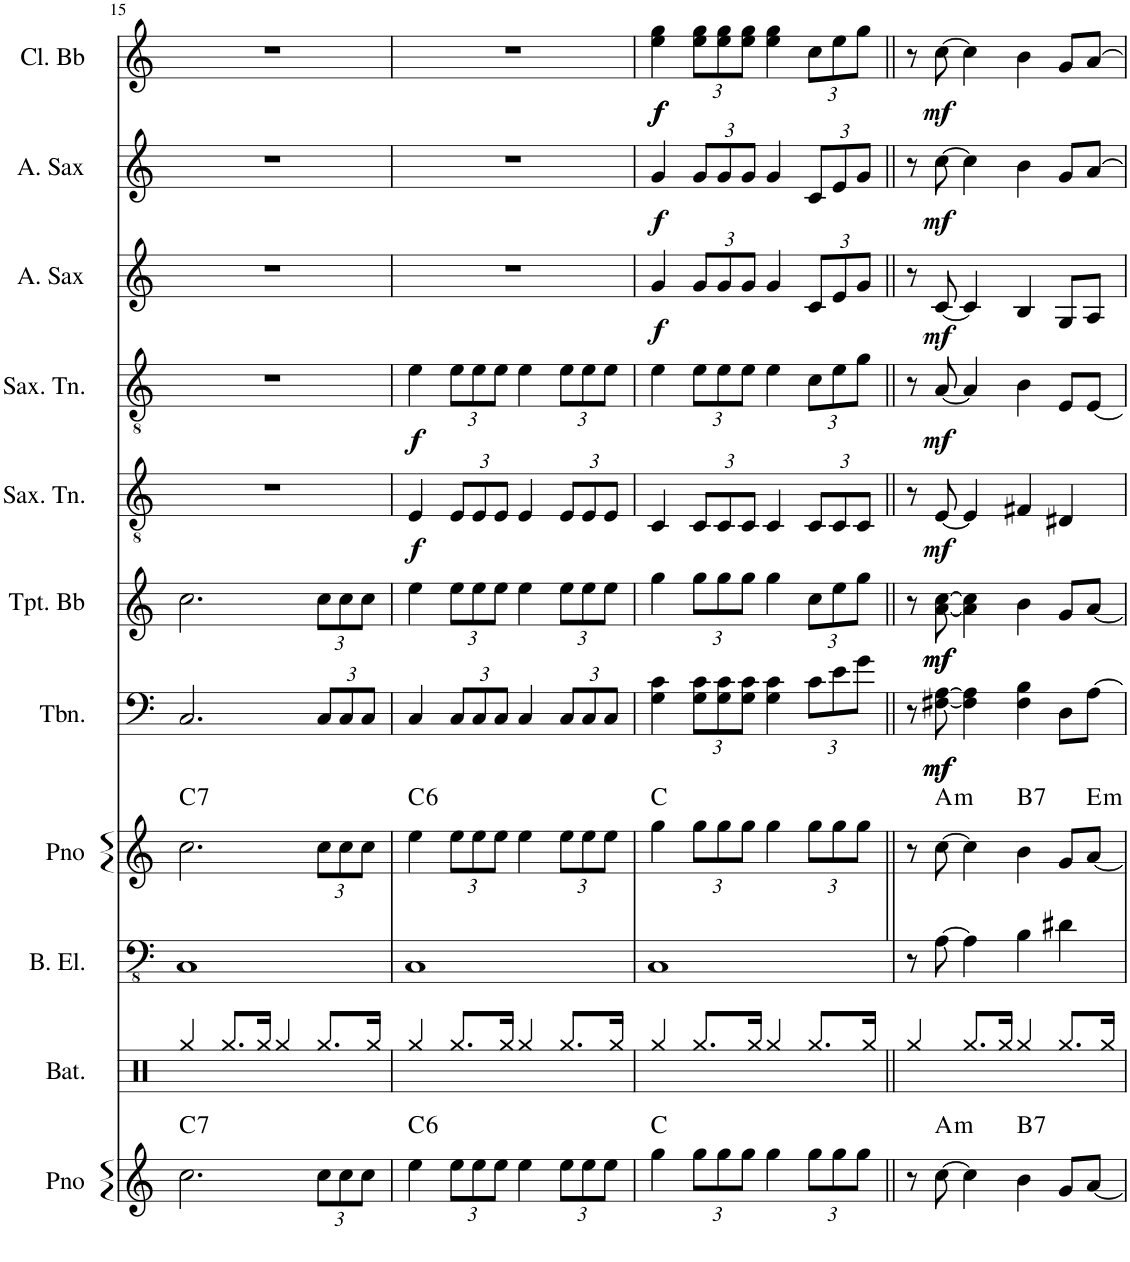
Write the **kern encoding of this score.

**kern	**kern	**kern	**kern	**harte	**kern	**dynam	**kern	**dynam	**kern	**dynam	**kern	**dynam	**kern	**dynam	**kern	**dynam	**kern	**dynam
*part11	*part10	*part9	*part8	*part8	*part7	*part7	*part6	*part6	*part5	*part5	*part4	*part4	*part3	*part3	*part2	*part2	*part1	*part1
*staff11	*staff10	*staff9	*staff8	*	*staff7	*staff7	*staff6	*staff6	*staff5	*staff5	*staff4	*staff4	*staff3	*staff3	*staff2	*staff2	*staff1	*staff1
*I"Piano	*I"Bateria	*I"Baixo elétrico	*I"Piano	*	*I"Trombone	*	*I"Trompete Bb	*	*I"Saxofone Tenor	*	*I"Saxofone Tenor	*	*I"Saxofone Alto	*	*I"Saxofone Alto	*	*I"Clarineta Bb	*
*I'Pno	*I'Bat.	*I'B. El.	*I'Pno	*	*I'Tbn.	*	*I'Tpt. Bb	*	*I'Sax. Tn.	*	*I'Sax. Tn.	*	*	*	*	*	*I'Cl. Bb	*
!!LO:PB:g=z
*clefG2	*clefX	*clefFv4	*clefG2	*	*clefF4	*	*clefG2	*	*clefGv2	*	*clefGv2	*	*clefG2	*	*clefG2	*	*clefG2	*
*	*	*	*	*	*	*	*ITrd1c2	*	*ITrd8c14	*	*ITrd8c14	*	*ITrd5c9	*	*ITrd5c9	*	*ITrd1c2	*
*k[]	*k[]	*k[]	*k[]	*	*k[]	*	*k[]	*	*k[]	*	*k[]	*	*k[]	*	*k[]	*	*k[]	*
*M4/4	*M4/4	*M4/4	*M4/4	*	*M4/4	*	*M4/4	*	*M4/4	*	*M4/4	*	*M4/4	*	*M4/4	*	*M4/4	*
=15	=15	=15	=15	=15	=15	=15	=15	=15	=15	=15	=15	=15	=15	=15	=15	=15	=15	=15
!	!	!	!	!LO:H:kt=7	!	!	!	!	!	!	!	!	!	!	!	!	!	!
2.cc\	4Rgg/	1CC	2.cc\	C:7	2.C/	.	2.cc\	.	1r	.	1r	.	1r	.	1r	.	1r	.
.	8.Rgg/L	.	.	.	.	.	.	.	.	.	.	.	.	.	.	.	.	.
.	16Rgg/Jk	.	.	.	.	.	.	.	.	.	.	.	.	.	.	.	.	.
.	4Rgg/	.	.	.	.	.	.	.	.	.	.	.	.	.	.	.	.	.
*Xbrackettup	*	*	*Xbrackettup	*	*Xbrackettup	*	*Xbrackettup	*	*	*	*	*	*	*	*	*	*	*
12cc\L	8.Rgg/L	.	12cc\L	.	12C/L	.	12cc\L	.	.	.	.	.	.	.	.	.	.	.
12cc\	.	.	12cc\	.	12C/	.	12cc\	.	.	.	.	.	.	.	.	.	.	.
12cc\J	.	.	12cc\J	.	12C/J	.	12cc\J	.	.	.	.	.	.	.	.	.	.	.
.	16Rgg/Jk	.	.	.	.	.	.	.	.	.	.	.	.	.	.	.	.	.
=16	=16	=16	=16	=16	=16	=16	=16	=16	=16	=16	=16	=16	=16	=16	=16	=16	=16	=16
!	!	!	!	!LO:H:kt=6	!	!	!	!	!	!LO:DY:b	!	!LO:DY:b	!	!	!	!	!	!
4ee\	4Rgg/	1CC	4ee\	C:maj6	4C/	.	4ee\	.	4E/	f	4e\	f	1r	.	1r	.	1r	.
*	*	*	*	*	*	*	*	*	*Xbrackettup	*	*Xbrackettup	*	*	*	*	*	*	*
12ee\L	8.Rgg/L	.	12ee\L	.	12C/L	.	12ee\L	.	12E/L	.	12e\L	.	.	.	.	.	.	.
12ee\	.	.	12ee\	.	12C/	.	12ee\	.	12E/	.	12e\	.	.	.	.	.	.	.
12ee\J	.	.	12ee\J	.	12C/J	.	12ee\J	.	12E/J	.	12e\J	.	.	.	.	.	.	.
.	16Rgg/Jk	.	.	.	.	.	.	.	.	.	.	.	.	.	.	.	.	.
4ee\	4Rgg/	.	4ee\	.	4C/	.	4ee\	.	4E/	.	4e\	.	.	.	.	.	.	.
12ee\L	8.Rgg/L	.	12ee\L	.	12C/L	.	12ee\L	.	12E/L	.	12e\L	.	.	.	.	.	.	.
12ee\	.	.	12ee\	.	12C/	.	12ee\	.	12E/	.	12e\	.	.	.	.	.	.	.
12ee\J	.	.	12ee\J	.	12C/J	.	12ee\J	.	12E/J	.	12e\J	.	.	.	.	.	.	.
.	16Rgg/Jk	.	.	.	.	.	.	.	.	.	.	.	.	.	.	.	.	.
=17	=17	=17	=17	=17	=17	=17	=17	=17	=17	=17	=17	=17	=17	=17	=17	=17	=17	=17
!	!	!	!	!	!	!	!	!	!	!	!	!	!	!LO:DY:b	!	!LO:DY:b	!	!LO:DY:b
!	!	!	!	!	!	!	!	!	!	!	!	!	!	!	!	!	!	!LO:DY:n=1:b
4gg\	4Rgg/	1CC	4gg\	C:maj	4G\ 4c\	.	4gg\	.	4C/	.	4e\	.	4g/	f	4g/	f	4ee\ 4gg\	f f
*	*	*	*	*	*	*	*	*	*	*	*	*	*Xbrackettup	*	*Xbrackettup	*	*Xbrackettup	*
12gg\L	8.Rgg/L	.	12gg\L	.	12G\ 12c\L	.	12gg\L	.	12C/L	.	12e\L	.	12g/L	.	12g/L	.	12ee\ 12gg\L	.
12gg\	.	.	12gg\	.	12G\ 12c\	.	12gg\	.	12C/	.	12e\	.	12g/	.	12g/	.	12ee\ 12gg\	.
12gg\J	.	.	12gg\J	.	12G\ 12c\J	.	12gg\J	.	12C/J	.	12e\J	.	12g/J	.	12g/J	.	12ee\ 12gg\J	.
.	16Rgg/Jk	.	.	.	.	.	.	.	.	.	.	.	.	.	.	.	.	.
4gg\	4Rgg/	.	4gg\	.	4G\ 4c\	.	4gg\	.	4C/	.	4e\	.	4g/	.	4g/	.	4ee\ 4gg\	.
12gg\L	8.Rgg/L	.	12gg\L	.	12c\L	.	12cc\L	.	12C/L	.	12c\L	.	12c/L	.	12c/L	.	12cc\L	.
12gg\	.	.	12gg\	.	12e\	.	12ee\	.	12C/	.	12e\	.	12e/	.	12e/	.	12ee\	.
12gg\J	.	.	12gg\J	.	12g\J	.	12gg\J	.	12C/J	.	12g\J	.	12g/J	.	12g/J	.	12gg\J	.
.	16Rgg/Jk	.	.	.	.	.	.	.	.	.	.	.	.	.	.	.	.	.
=18||	=18||	=18||	=18||	=18||	=18||	=18||	=18||	=18||	=18||	=18||	=18||	=18||	=18||	=18||	=18||	=18||	=18||	=18||
8r	4Rgg/	8r	8r	.	8r	.	8r	.	8r	.	8r	.	8r	.	8r	.	8r	.
!	!	!	!	!	!	!LO:DY:b	!	!	!	!	!	!	!	!	!	!	!	!
!	!	!	!	!	!	!LO:DY:n=1:b	!	!LO:DY:b	!	!	!	!	!	!	!	!	!	!
!	!	!	!	!LO:H:kt=m	!	!	!	!LO:DY:n=1:b	!	!LO:DY:b	!	!LO:DY:b	!	!LO:DY:b	!	!LO:DY:b	!	!LO:DY:b
[8cc\	.	[8AA\	[8cc\	A:min	[8F#X\ [8A\	mf mf	[8a\ [8cc\	mf mf	[8E/	mf	[8A/	mf	[8c/	mf	[8cc\	mf	[8cc\	mf
4cc\]	8.Rgg/L	4AA\]	4cc\]	.	4F#\] 4A\]	.	4a\] 4cc\]	.	4E/]	.	4A/]	.	4c/]	.	4cc\]	.	4cc\]	.
.	16Rgg/Jk	.	.	.	.	.	.	.	.	.	.	.	.	.	.	.	.	.
!	!	!	!	!LO:H:kt=7	!	!	!	!	!	!	!	!	!	!	!	!	!	!
4b\	4Rgg/	4BB\	4b\	B:7	4F#\ 4B\	.	4b\	.	4F#X/	.	4B\	.	4B/	.	4b\	.	4b\	.
8g/L	8.Rgg/L	4D#X\	8g/L	.	8D\L	.	8g/L	.	4D#X/	.	8E/L	.	8G/L	.	8g/L	.	8g/L	.
!	!	!	!	!LO:H:kt=m	!	!	!	!	!	!	!	!	!	!	!	!	!	!
[8a/J	.	.	[8a/J	E:min	[8A\J	.	[8a/J	.	.	.	[8E/J	.	8A/J	.	[8a/J	.	[8a/J	.
.	16Rgg/Jk	.	.	.	.	.	.	.	.	.	.	.	.	.	.	.	.	.
=	=	=	=	=	=	=	=	=	=	=	=	=	=	=	=	=	=	=
*-	*-	*-	*-	*-	*-	*-	*-	*-	*-	*-	*-	*-	*-	*-	*-	*-	*-	*-
